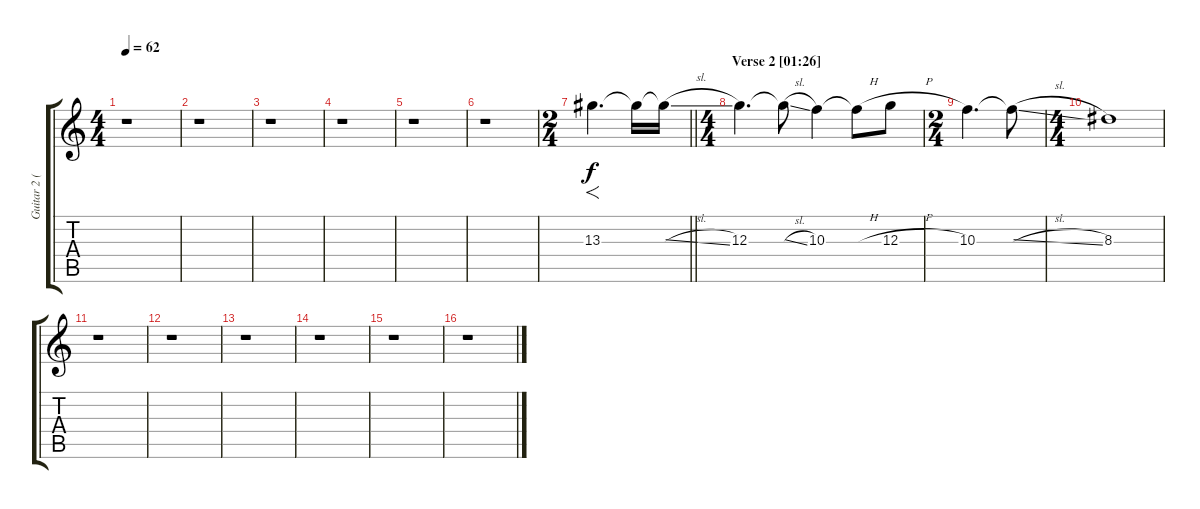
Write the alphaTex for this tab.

\track ("Guitar 2 (Electric w/ Ebow)" "Guitar 2 (") {instrument distortionguitar}
\staff {score tabs}
\tuning (E4 B3 G3 D3 A2 E2) {hide}
\ts (4 4)
\tempo 62
\clef g2
\ks c
r.1{dy f} |
r.1 |
r.1 |
r.1 |
r.1 |
r.1 |
\ts (2 4)
\barLineRight lightlight
13.3.4{f d} 13.3{t}.16 13.3{sl t}.16 |
\ts (4 4)
\section ("" "Verse 2 [01:26]")
12.3.4{d} 12.3{sl t}.8 10.3.4 10.3{h t}.8 12.3{h}.8 |
\ts (2 4)
10.3.4{d} 10.3{sl t}.8 |
\ts (4 4)
8.3.1{volume 0} |
r.1 |
r.1 |
r.1 |
r.1 |
r.1 |
r.1
